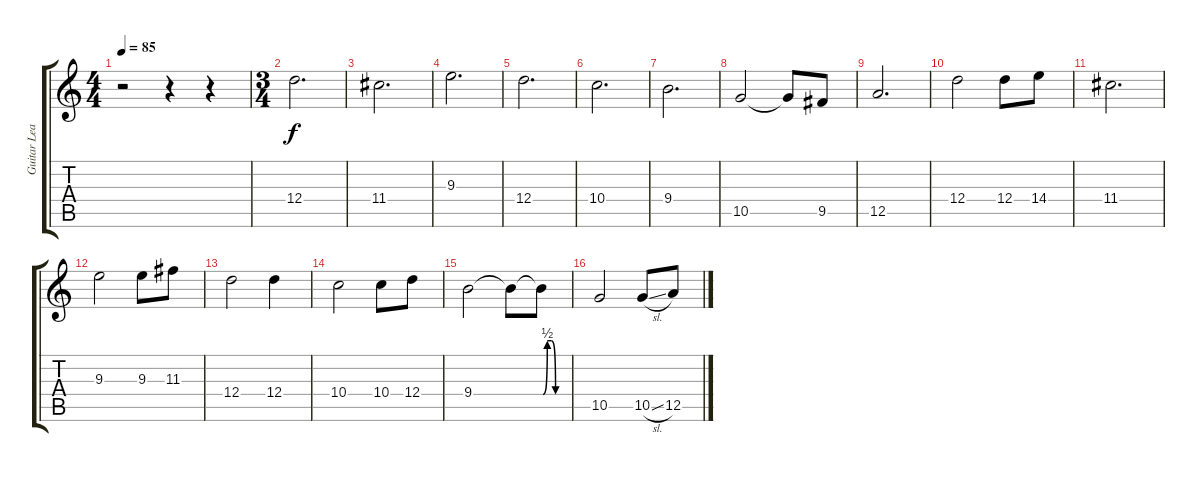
\track ("Guitar Lead 2" "Guitar Lea") {instrument distortionguitar}
\staff {score tabs}
\tuning (E4 B3 G3 D3 A2 E2) {hide}
\ts (4 4)
\tempo 85
\clef g2
\ks c
r.2{dy f instrument distortionguitar} r.4 r.4 |
\ts (3 4)
12.4.2{d} |
11.4.2{d} |
9.3.2{d} |
12.4.2{d} |
10.4.2{d} |
9.4.2{d} |
10.5.2 10.5{t}.8 9.5.8 |
12.5.2{d} |
12.4.2 12.4.8 14.4.8 |
11.4.2{d} |
9.3.2 9.3.8 11.3.8 |
12.4.2 12.4.4 |
10.4.2 10.4.8 12.4.8 |
9.4.2 9.4{t}.8 9.4{be (custom 0 0 10 2 20 2 30 0 60 0) t}.8 |
10.5.2 10.5{sl}.8 12.5.8
